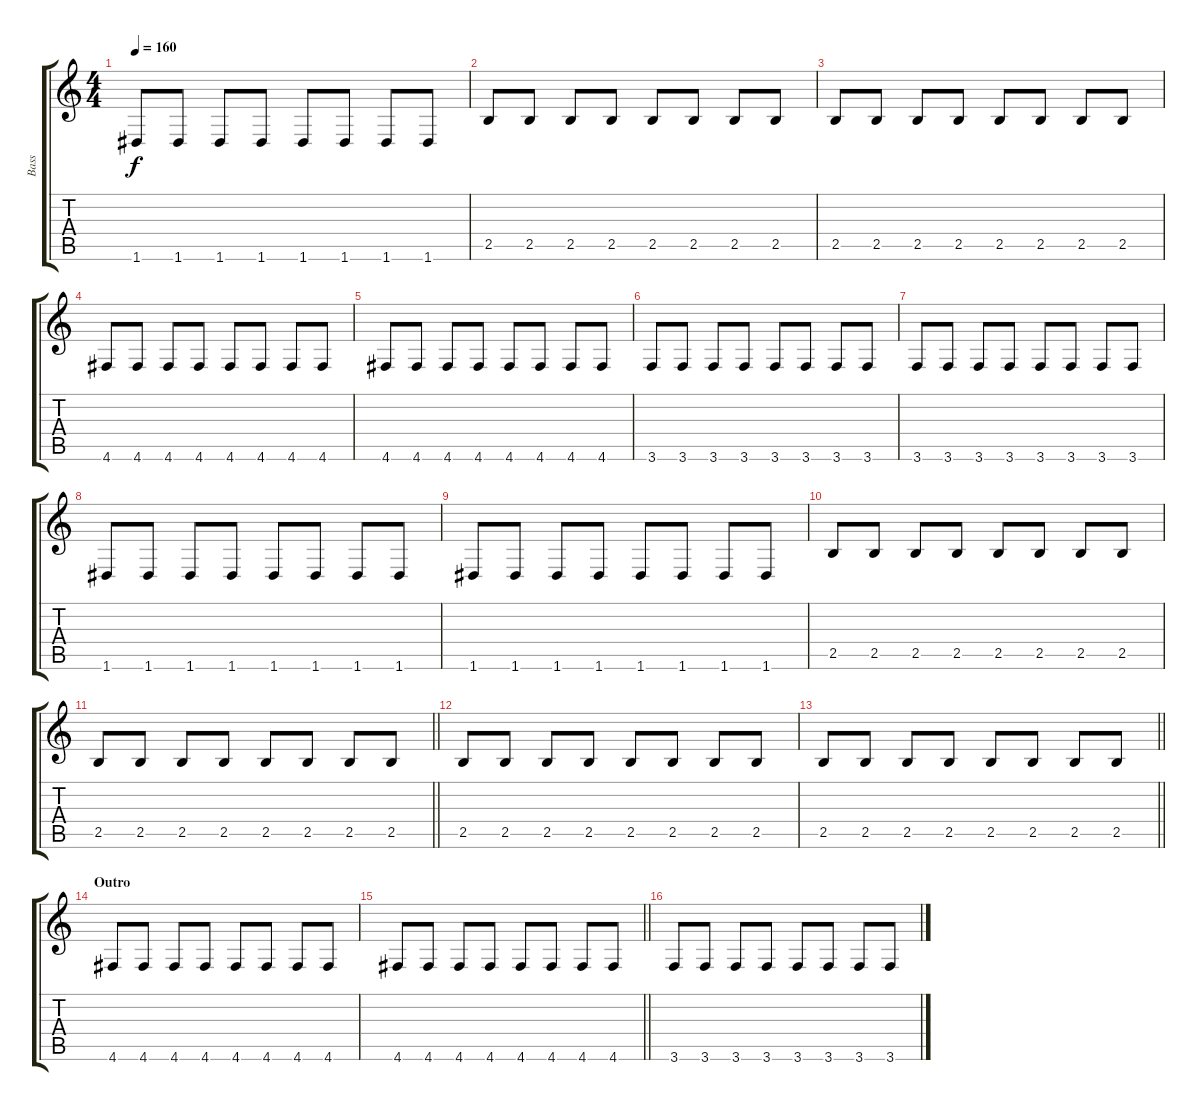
\track ("Bass" "Bass") {instrument acousticbass}
\staff {score tabs}
\tuning (E4 B3 G3 D3 A2 D2) {hide}
\ts (4 4)
\tempo 160
\clef g2
\ks c
1.6.8{dy f} 1.6.8 1.6.8 1.6.8 1.6.8 1.6.8 1.6.8 1.6.8 |
2.5.8 2.5.8 2.5.8 2.5.8 2.5.8 2.5.8 2.5.8 2.5.8 |
2.5.8 2.5.8 2.5.8 2.5.8 2.5.8 2.5.8 2.5.8 2.5.8 |
4.6.8 4.6.8 4.6.8 4.6.8 4.6.8 4.6.8 4.6.8 4.6.8 |
4.6.8 4.6.8 4.6.8 4.6.8 4.6.8 4.6.8 4.6.8 4.6.8 |
3.6.8 3.6.8 3.6.8 3.6.8 3.6.8 3.6.8 3.6.8 3.6.8 |
3.6.8 3.6.8 3.6.8 3.6.8 3.6.8 3.6.8 3.6.8 3.6.8 |
1.6.8 1.6.8 1.6.8 1.6.8 1.6.8 1.6.8 1.6.8 1.6.8 |
1.6.8 1.6.8 1.6.8 1.6.8 1.6.8 1.6.8 1.6.8 1.6.8 |
2.5.8 2.5.8 2.5.8 2.5.8 2.5.8 2.5.8 2.5.8 2.5.8 |
\barLineRight lightlight
2.5.8 2.5.8 2.5.8 2.5.8 2.5.8 2.5.8 2.5.8 2.5.8 |
2.5.8 2.5.8 2.5.8 2.5.8 2.5.8 2.5.8 2.5.8 2.5.8 |
\barLineRight lightlight
2.5.8 2.5.8 2.5.8 2.5.8 2.5.8 2.5.8 2.5.8 2.5.8 |
\section ("" "Outro")
4.6.8 4.6.8 4.6.8 4.6.8 4.6.8 4.6.8 4.6.8 4.6.8 |
\barLineRight lightlight
4.6.8 4.6.8 4.6.8 4.6.8 4.6.8 4.6.8 4.6.8 4.6.8 |
3.6.8 3.6.8 3.6.8 3.6.8 3.6.8 3.6.8 3.6.8 3.6.8
